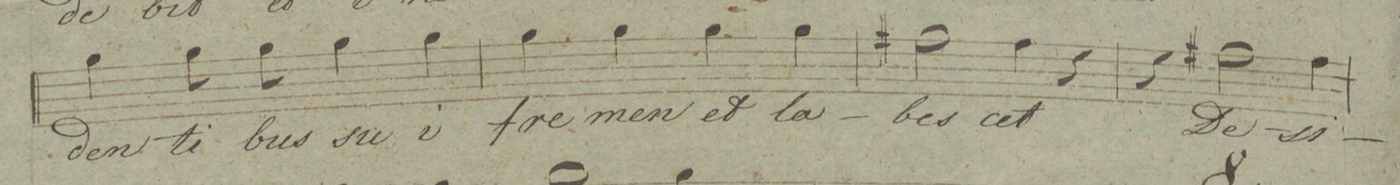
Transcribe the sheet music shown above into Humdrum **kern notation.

**kern	**text	**dynam
*I"Baſso.	*	*
*clefF4	*	*
*k[f#c#g#d#]	*	*
*met(c|)	*	*
*M2/2	*	*
4B\	den-	.
8B\	-ti-	.
8B\	-bus	.
4B\	su-	.
4B\	-i	.
=79	=79	=79
4B\	fre-	.
4B\	-men	.
4B\	et	.
4B\	la-	.
=80	=80	=80
2A#X\	-bes-	.
4A#\	-cet	.
4r	.	.
=81	=81	=81
4r	.	.
2A#X\	De-	.
4A#\	-si-	.
=82	=82	=82
*-	*-	*-
